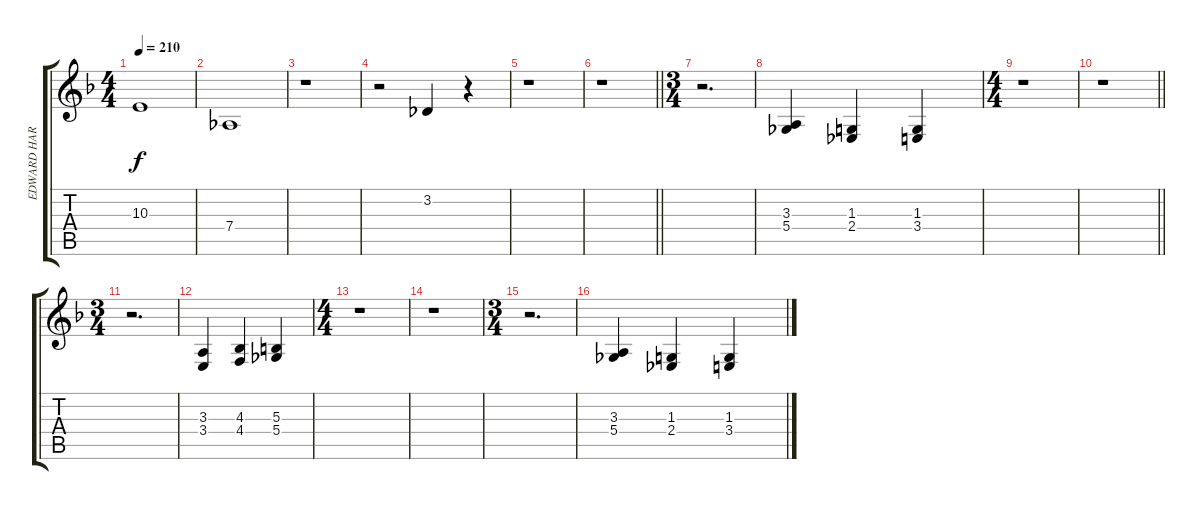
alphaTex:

\track ("EDWARD HARRIS ROTH - KEYBOARDS" "EDWARD HAR") {instrument reedorgan}
\staff {score tabs}
\tuning (Eb4 Bb3 Gb3 Db3 Ab2 Eb2) {hide}
\ts (4 4)
\tempo 210
\clef g2
\ks f
10.3.1{dy f} |
7.4.1 |
r.1{instrument reedorgan} |
r.2 3.2.4{instrument orchestrahit} r.4 |
r.1 |
\barLineRight lightlight
r.1 |
\ts (3 4)
r.2{d} |
(3.3 5.4).4 (1.3 2.4).4 (1.3 3.4).4 |
\ts (4 4)
r.1 |
\barLineRight lightlight
r.1 |
\ts (3 4)
r.2{d} |
(3.3 3.4).4 (4.3 4.4).4 (5.3 5.4).4 |
\ts (4 4)
r.1 |
r.1 |
\ts (3 4)
r.2{d} |
(3.3 5.4).4 (1.3 2.4).4 (1.3 3.4).4
